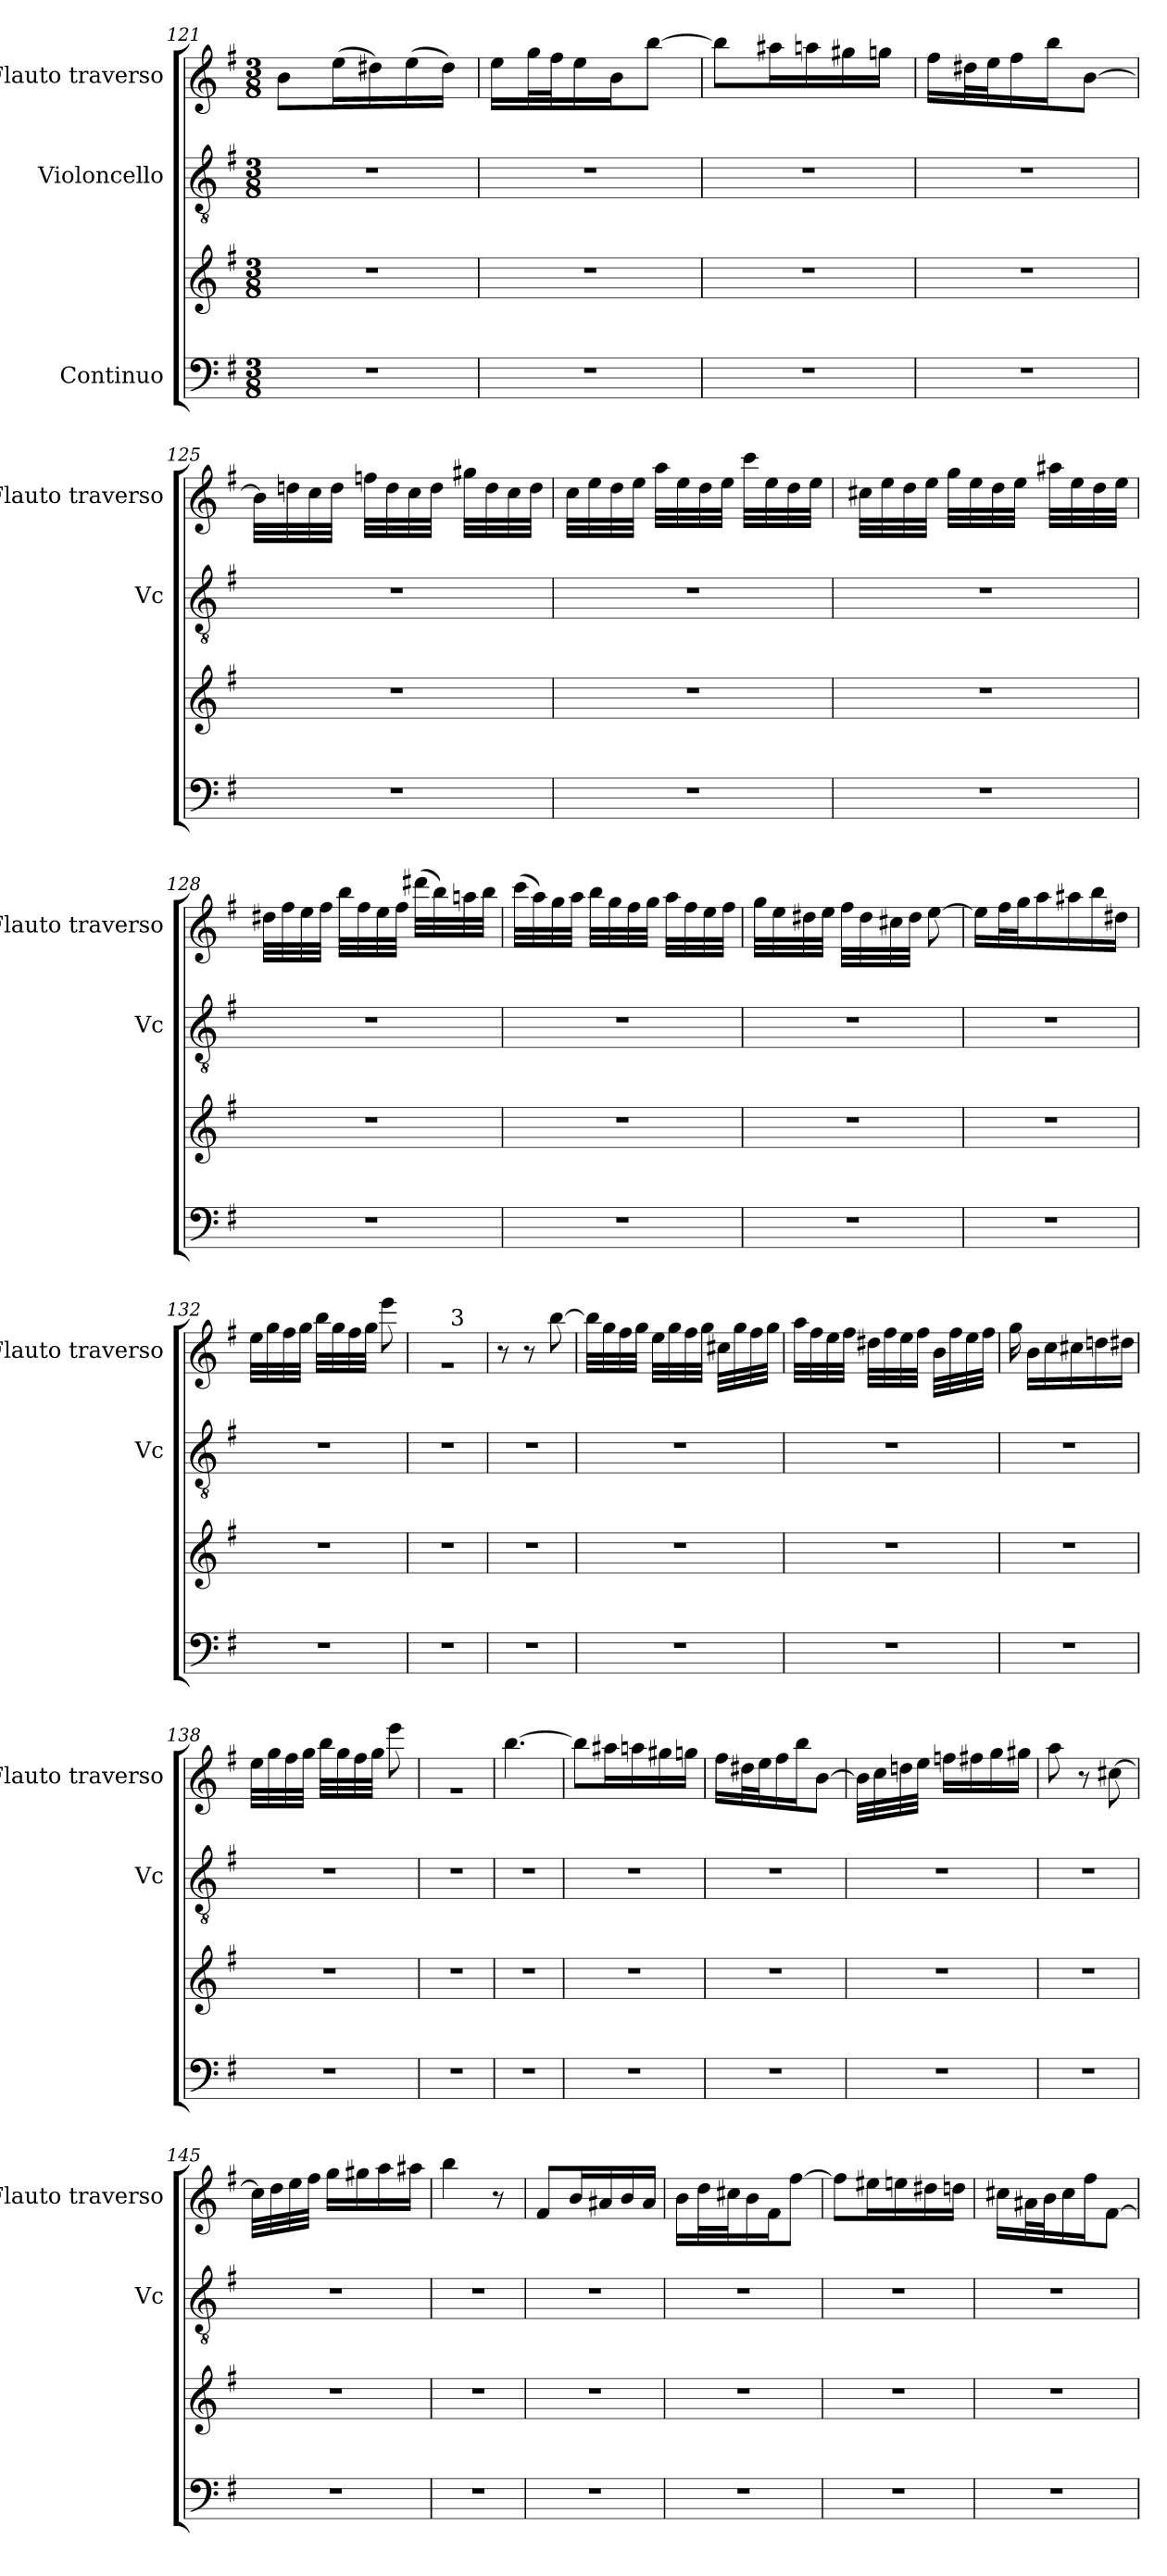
**kern	**kern	**kern	**kern
*part3	*part3	*part2	*part1
*staff4	*staff3	*staff2	*staff1
*I"Continuo	*	*I"Violoncello	*I"Flauto traverso
*	*	*I'Vc	*I'Flauto traverso
!!LO:LB:g=z
*clefF4	*clefG2	*clefGv2	*clefG2
*k[f#]	*k[f#]	*k[f#]	*k[f#]
*G:	*G:	*G:	*G:
*M3/8	*M3/8	*M3/8	*M3/8
=121	=121	=121	=121
4.r	4.r	4.r	8b\L
.	.	.	(>16ee\L
.	.	.	16dd#X\)
.	.	.	(>16ee\
.	.	.	16dd#\JJ)
=122	=122	=122	=122
4.r	4.r	4.r	16ee\LL
.	.	.	32gg\L
.	.	.	32ff#\J
.	.	.	16ee\
.	.	.	16b\J
.	.	.	[>8bb\J
=123	=123	=123	=123
4.r	4.r	4.r	8bb\L]
.	.	.	16aa#X\L
.	.	.	16aan\
.	.	.	16gg#X\
.	.	.	16ggn\JJ
=124	=124	=124	=124
4.r	4.r	4.r	16ff#\LL
.	.	.	32dd#X\L
.	.	.	32ee\J
.	.	.	16ff#\
.	.	.	16bb\J
.	.	.	[>8b\J
=125	=125	=125	=125
4.r	4.r	4.r	32b\LLL]
.	.	.	32ddn\
.	.	.	32cc\
.	.	.	32dd\JJJ
.	.	.	32ffn\LLL
.	.	.	32dd\
.	.	.	32cc\
.	.	.	32dd\JJJ
.	.	.	32gg#X\LLL
.	.	.	32dd\
.	.	.	32cc\
.	.	.	32dd\JJJ
!!LO:PB:g=z
=126	=126	=126	=126
4.r	4.r	4.r	32cc\LLL
.	.	.	32ee\
.	.	.	32dd\
.	.	.	32ee\JJJ
.	.	.	32aa\LLL
.	.	.	32ee\
.	.	.	32dd\
.	.	.	32ee\JJJ
.	.	.	32ccc\LLL
.	.	.	32ee\
.	.	.	32dd\
.	.	.	32ee\JJJ
=127	=127	=127	=127
4.r	4.r	4.r	32cc#X\LLL
.	.	.	32ee\
.	.	.	32dd\
.	.	.	32ee\JJJ
.	.	.	32gg\LLL
.	.	.	32ee\
.	.	.	32dd\
.	.	.	32ee\JJJ
.	.	.	32aa#X\LLL
.	.	.	32ee\
.	.	.	32dd\
.	.	.	32ee\JJJ
=128	=128	=128	=128
4.r	4.r	4.r	32dd#X\LLL
.	.	.	32ff#\
.	.	.	32ee\
.	.	.	32ff#\JJJ
.	.	.	32bb\LLL
.	.	.	32ff#\
.	.	.	32ee\
.	.	.	32ff#\JJJ
.	.	.	(<32ddd#X\LLL
.	.	.	32bb\)
.	.	.	32aan\
.	.	.	32bb\JJJ
=129	=129	=129	=129
4.r	4.r	4.r	(<32ccc\LLL
.	.	.	32aa\)
.	.	.	32gg\
.	.	.	32aa\JJJ
.	.	.	32bb\LLL
.	.	.	32gg\
.	.	.	32ff#\
.	.	.	32gg\JJJ
.	.	.	32aa\LLL
.	.	.	32ff#\
.	.	.	32ee\
.	.	.	32ff#\JJJ
!!LO:LB:g=z
=130	=130	=130	=130
4.r	4.r	4.r	32gg\LLL
.	.	.	32ee\
.	.	.	32dd#X\
.	.	.	32ee\JJJ
.	.	.	32ff#\LLL
.	.	.	32dd#\
.	.	.	32cc#X\
.	.	.	32dd#\JJJ
.	.	.	[>8ee\
=131	=131	=131	=131
4.r	4.r	4.r	16ee\LL]
.	.	.	32ff#\L
.	.	.	32gg\J
.	.	.	16aa\
.	.	.	16aa#X\
.	.	.	16bb\
.	.	.	16dd#X\JJ
=132	=132	=132	=132
4.r	4.r	4.r	32ee\LLL
.	.	.	32gg\
.	.	.	32ff#\
.	.	.	32gg\JJJ
.	.	.	32bb\LLL
.	.	.	32gg\
.	.	.	32ff#\
.	.	.	32gg\JJJ
.	.	.	8eee\
=133	=133	=133	=133
!	!	!	!LO:N:vis=1
*	*	*	*^
4.r	4.r	4.r	4.ra	8ryy
.	.	.	.	32ryy
!	!	!	!	!LO:TX:a:t=3
.	.	.	.	8..ryy
*	*	*	*v	*v
=134	=134	=134	=134
4.r	4.r	4.r	8r
.	.	.	8r
.	.	.	[>8bb\
=135	=135	=135	=135
4.r	4.r	4.r	32bb\LLL]
.	.	.	32gg\
.	.	.	32ff#\
.	.	.	32gg\JJJ
.	.	.	32ee\LLL
.	.	.	32gg\
.	.	.	32ff#\
.	.	.	32gg\JJJ
.	.	.	32cc#X\LLL
.	.	.	32gg\
.	.	.	32ff#\
.	.	.	32gg\JJJ
!!LO:LB:g=z
=136	=136	=136	=136
4.r	4.r	4.r	32aa\LLL
.	.	.	32ff#\
.	.	.	32ee\
.	.	.	32ff#\JJJ
.	.	.	32dd#X\LLL
.	.	.	32ff#\
.	.	.	32ee\
.	.	.	32ff#\JJJ
.	.	.	32b\LLL
.	.	.	32ff#\
.	.	.	32ee\
.	.	.	32ff#\JJJ
=137	=137	=137	=137
4.r	4.r	4.r	16gg\
.	.	.	16b\LL
.	.	.	16cc\
.	.	.	16cc#X\
.	.	.	16ddn\
.	.	.	16dd#X\JJ
=138	=138	=138	=138
4.r	4.r	4.r	32ee\LLL
.	.	.	32gg\
.	.	.	32ff#\
.	.	.	32gg\JJJ
.	.	.	32bb\LLL
.	.	.	32gg\
.	.	.	32ff#\
.	.	.	32gg\JJJ
.	.	.	8eee\
=139	=139	=139	=139
!	!	!	!LO:N:vis=1
4.r	4.r	4.r	4.ra
=140	=140	=140	=140
4.r	4.r	4.r	[>4.bb\
=141	=141	=141	=141
4.r	4.r	4.r	8bb\L]
.	.	.	16aa#X\L
.	.	.	16aan\
.	.	.	16gg#X\
.	.	.	16ggn\JJ
!!LO:LB:g=z
=142	=142	=142	=142
4.r	4.r	4.r	16ff#\LL
.	.	.	32dd#X\L
.	.	.	32ee\J
.	.	.	16ff#\
.	.	.	16bb\J
.	.	.	[>8b\J
=143	=143	=143	=143
4.r	4.r	4.r	32b\LLL]
.	.	.	32cc\
.	.	.	32ddn\
.	.	.	32ee\JJJ
.	.	.	16ffn\LL
.	.	.	16ff#X\
.	.	.	16gg\
.	.	.	16gg#X\JJ
=144	=144	=144	=144
4.r	4.r	4.r	8aa\
.	.	.	8r
.	.	.	[>8cc#X\
=145	=145	=145	=145
4.r	4.r	4.r	32cc#\LLL]
.	.	.	32dd\
.	.	.	32ee\
.	.	.	32ff#\JJJ
.	.	.	16gg\LL
.	.	.	16gg#X\
.	.	.	16aa\
.	.	.	16aa#X\JJ
=146	=146	=146	=146
4.r	4.r	4.r	4bb\
.	.	.	8r
=147	=147	=147	=147
4.r	4.r	4.r	8f#/L
.	.	.	16b/L
.	.	.	16a#X/
.	.	.	16b/
.	.	.	16a#/JJ
!!LO:LB:g=z
=148	=148	=148	=148
4.r	4.r	4.r	16b\LL
.	.	.	32dd\L
.	.	.	32cc#X\J
.	.	.	16b\
.	.	.	16f#\J
.	.	.	[>8ff#\J
=149	=149	=149	=149
4.r	4.r	4.r	8ff#\L]
.	.	.	16ee#X\L
.	.	.	16een\
.	.	.	16dd#X\
.	.	.	16ddn\JJ
=150	=150	=150	=150
4.r	4.r	4.r	16cc#X\LL
.	.	.	32a#X\L
.	.	.	32b\J
.	.	.	16cc#\
.	.	.	16ff#\J
.	.	.	[<8f#\J
=	=	=	=
*-	*-	*-	*-
